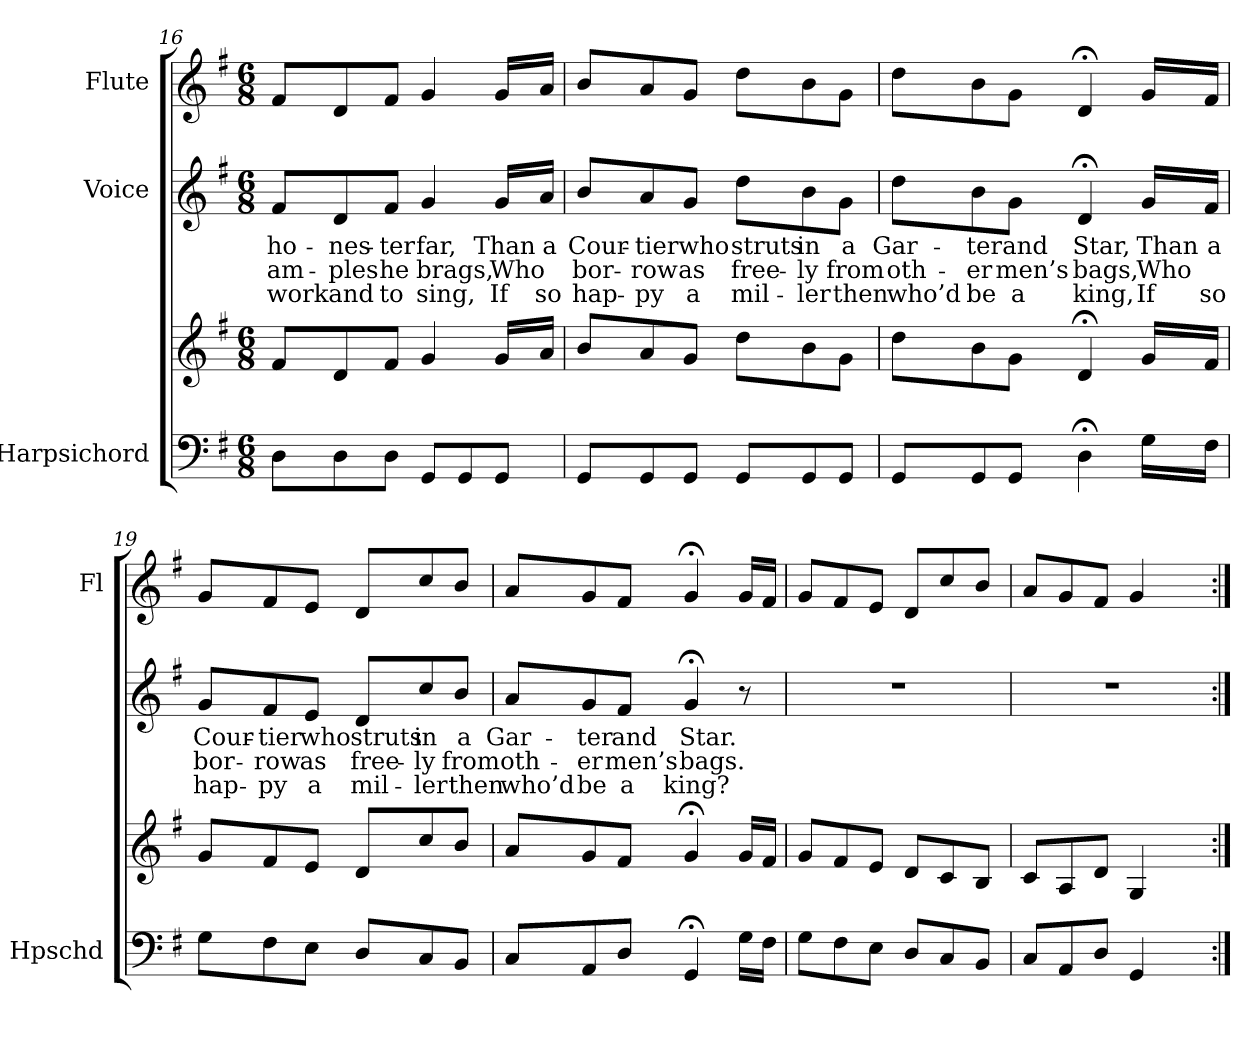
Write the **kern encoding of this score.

**kern	**kern	**kern	**text	**text	**text	**kern
*part3	*part3	*part2	*part2	*part2	*part2	*part1
*staff4	*staff3	*staff2	*staff2	*staff2	*staff2	*staff1
*I"Harpsichord	*	*I"Voice	*	*	*	*I"Flute
*I'Hpschd	*	*	*	*	*	*I'Fl
*clefF4	*clefG2	*clefG2	*	*	*	*clefG2
*k[f#]	*k[f#]	*k[f#]	*	*	*	*k[f#]
*M6/8	*M6/8	*M6/8	*	*	*	*M6/8
=16	=16	=16	=16	=16	=16	=16
!	!	!	!LO:LY:b	!LO:LY:b	!LO:LY:b	!
8D\L	8f#/L	8f#/L	ho-	-am-	work	8f#/L
!	!	!	!LO:LY:b	!LO:LY:b	!LO:LY:b	!
8D\	8d/	8d/	-nes-	-ples	and	8d/
!	!	!	!LO:LY:b	!LO:LY:b	!LO:LY:b	!
8D\J	8f#/J	8f#/J	-ter	he	to	8f#/J
!	!	!	!LO:LY:b	!LO:LY:b	!LO:LY:b	!
8GG/L	4g/	4g/	far,	brags,	sing,	4g/
8GG/	.	.	.	.	.	.
!	!	!	!LO:LY:b	!LO:LY:b	!LO:LY:b	!
8GG/J	16g/LL	16g/LL	Than	Who	If	16g/LL
!	!	!	!LO:LY:b	!	!LO:LY:b	!
.	16a/JJ	16a/JJ	a	.	so	16a/JJ
=17	=17	=17	=17	=17	=17	=17
!	!	!	!LO:LY:b	!LO:LY:b	!LO:LY:b	!
8GG/L	8b/L	8b/L	Cour-	bor-	hap-	8b/L
!	!	!	!LO:LY:b	!LO:LY:b	!LO:LY:b	!
8GG/	8a/	8a/	-tier	-row	-py	8a/
!	!	!	!LO:LY:b	!LO:LY:b	!LO:LY:b	!
8GG/J	8g/J	8g/J	who	as	a	8g/J
!	!	!	!LO:LY:b	!LO:LY:b	!LO:LY:b	!
8GG/L	8dd\L	8dd\L	struts	free-	mil-	8dd\L
!	!	!	!LO:LY:b	!LO:LY:b	!LO:LY:b	!
8GG/	8b\	8b\	in	-ly	-ler	8b\
!	!	!	!LO:LY:b	!LO:LY:b	!LO:LY:b	!
8GG/J	8g\J	8g\J	a	from	then	8g\J
=18	=18	=18	=18	=18	=18	=18
!	!	!	!LO:LY:b	!LO:LY:b	!LO:LY:b	!
8GG/L	8dd\L	8dd\L	Gar-	oth-	who’d	8dd\L
!	!	!	!LO:LY:b	!LO:LY:b	!LO:LY:b	!
8GG/	8b\	8b\	-ter	-er	be	8b\
!	!	!	!LO:LY:b	!LO:LY:b	!LO:LY:b	!
8GG/J	8g\J	8g\J	and	men’s	a	8g\J
!	!	!	!LO:LY:b	!LO:LY:b	!LO:LY:b	!
4D;<\	4d;</	4d;</	Star,	bags,	king,	4d;</
!	!	!	!LO:LY:b	!LO:LY:b	!LO:LY:b	!
16G\LL	16g/LL	16g/LL	Than	Who	If	16g/LL
!	!	!	!LO:LY:b	!	!LO:LY:b	!
16F#\JJ	16f#/JJ	16f#/JJ	a	.	so	16f#/JJ
!!LO:LB:g=z
=19	=19	=19	=19	=19	=19	=19
!	!	!	!LO:LY:b	!LO:LY:b	!LO:LY:b	!
8G\L	8g/L	8g/L	Cour-	bor-	hap-	8g/L
!	!	!	!LO:LY:b	!LO:LY:b	!LO:LY:b	!
8F#\	8f#/	8f#/	-tier	-row	-py	8f#/
!	!	!	!LO:LY:b	!LO:LY:b	!LO:LY:b	!
8E\J	8e/J	8e/J	who	as	a	8e/J
!	!	!	!LO:LY:b	!LO:LY:b	!LO:LY:b	!
8D/L	8d/L	8d/L	struts	free-	mil-	8d/L
!	!	!	!LO:LY:b	!LO:LY:b	!LO:LY:b	!
8C/	8cc/	8cc/	in	-ly	-ler	8cc/
!	!	!	!LO:LY:b	!LO:LY:b	!LO:LY:b	!
8BB/J	8b/J	8b/J	a	from	then	8b/J
=20	=20	=20	=20	=20	=20	=20
!	!	!	!LO:LY:b	!LO:LY:b	!LO:LY:b	!
8C/L	8a/L	8a/L	Gar-	oth-	who’d	8a/L
!	!	!	!LO:LY:b	!LO:LY:b	!LO:LY:b	!
8AA/	8g/	8g/	-ter	-er	be	8g/
!	!	!	!LO:LY:b	!LO:LY:b	!LO:LY:b	!
8D/J	8f#/J	8f#/J	and	men’s	a	8f#/J
!	!	!	!LO:LY:b	!LO:LY:b	!LO:LY:b	!
4GG;/	4g;</	4g;</	Star.	bags.	king?	4g;</
16G\LL	16g/LL	8r	.	.	.	16g/LL
16F#\JJ	16f#/JJ	.	.	.	.	16f#/JJ
=21	=21	=21	=21	=21	=21	=21
8G\L	8g/L	2.r	.	.	.	8g/L
8F#\	8f#/	.	.	.	.	8f#/
8E\J	8e/J	.	.	.	.	8e/J
8D/L	8d/L	.	.	.	.	8d/L
8C/	8c/	.	.	.	.	8cc/
8BB/J	8B/J	.	.	.	.	8b/J
=22	=22	=22	=22	=22	=22	=22
8C/L	8c/L	2.r	.	.	.	8a/L
8AA/	8A/	.	.	.	.	8g/
8D/J	8d/J	.	.	.	.	8f#/J
4GG/	4G/	.	.	.	.	4g/
8ryy	8ryy	.	.	.	.	8ryy
=:|!	=:|!	=:|!	=:|!	=:|!	=:|!	=:|!
*-	*-	*-	*-	*-	*-	*-
